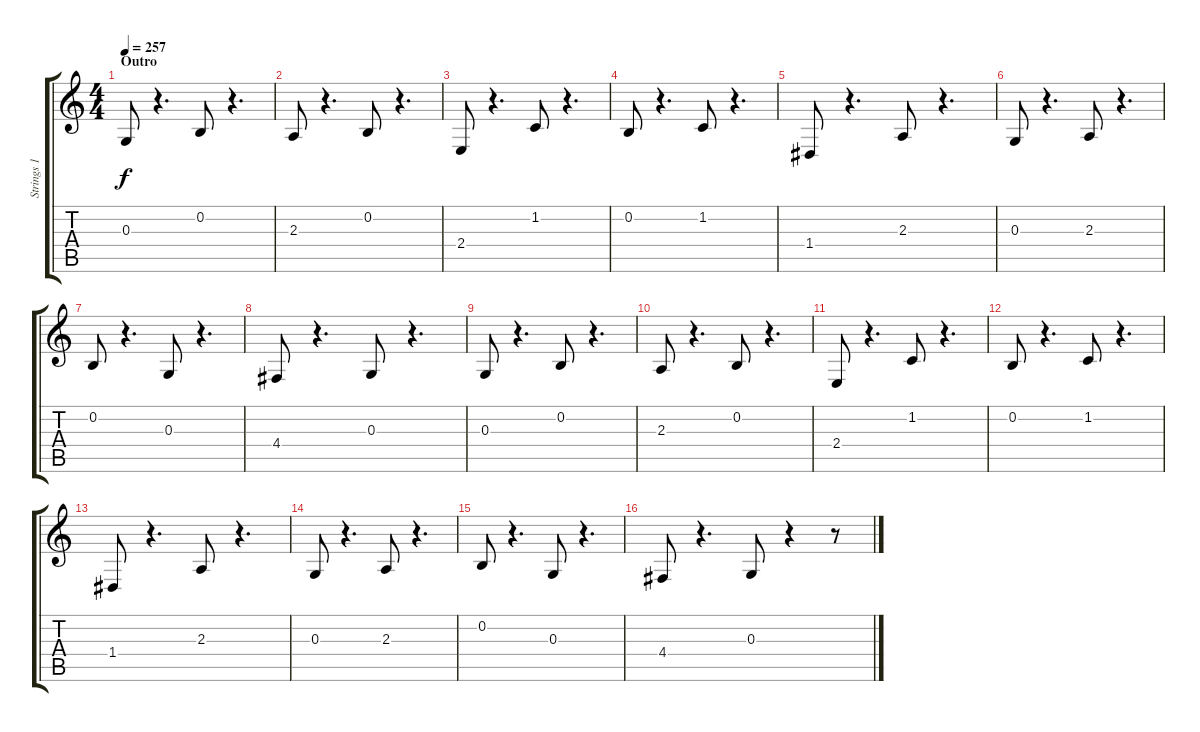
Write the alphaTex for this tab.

\track ("Strings 1" "Strings 1") {instrument stringensemble1}
\staff {score tabs}
\tuning (E4 B3 G3 D3 A2 E2) {hide}
\ts (4 4)
\section ("" "Outro")
\tempo 257
\clef g2
\ks c
0.3.8{dy f} r.4{d} 0.2.8 r.4{d} |
2.3.8 r.4{d} 0.2.8 r.4{d} |
2.4.8 r.4{d} 1.2.8 r.4{d} |
0.2.8 r.4{d} 1.2.8 r.4{d} |
1.4.8 r.4{d} 2.3.8 r.4{d} |
0.3.8 r.4{d} 2.3.8 r.4{d} |
0.2.8 r.4{d} 0.3.8 r.4{d} |
4.4.8 r.4{d} 0.3.8 r.4{d} |
0.3.8 r.4{d} 0.2.8 r.4{d} |
2.3.8 r.4{d} 0.2.8 r.4{d} |
2.4.8 r.4{d} 1.2.8 r.4{d} |
0.2.8 r.4{d} 1.2.8 r.4{d} |
1.4.8 r.4{d} 2.3.8 r.4{d} |
0.3.8 r.4{d} 2.3.8 r.4{d} |
0.2.8 r.4{d} 0.3.8 r.4{d} |
4.4.8 r.4{d} 0.3.8 r.4 r.8
